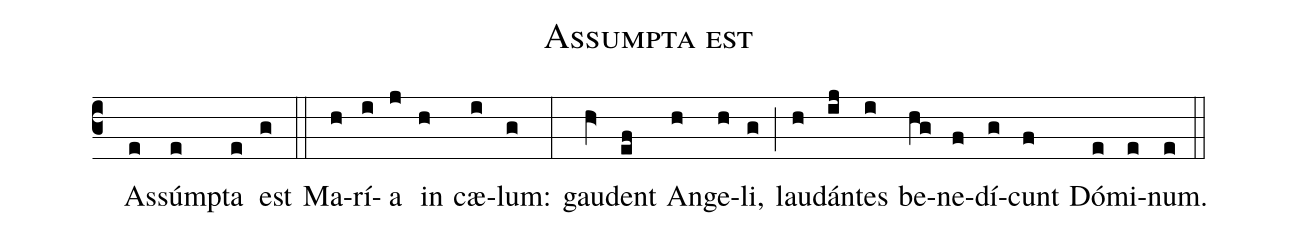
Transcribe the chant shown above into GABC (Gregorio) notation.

name:Assumpta est;
office-part:Antiphona;
mode:7;
%%
(c3) () As(e)súmp(e)ta(e) est(g) (::) Ma(h)rí(i)a(j) in(h) cæ(i)lum:(g) (:) gau(hV>)dent(ef) An(h)ge(h)li,(g) (;) lau(h)dán(ij)tes(i) be(hg)ne(f)dí(g)cunt(f) Dó(e)mi(e)num.(e) (::)
